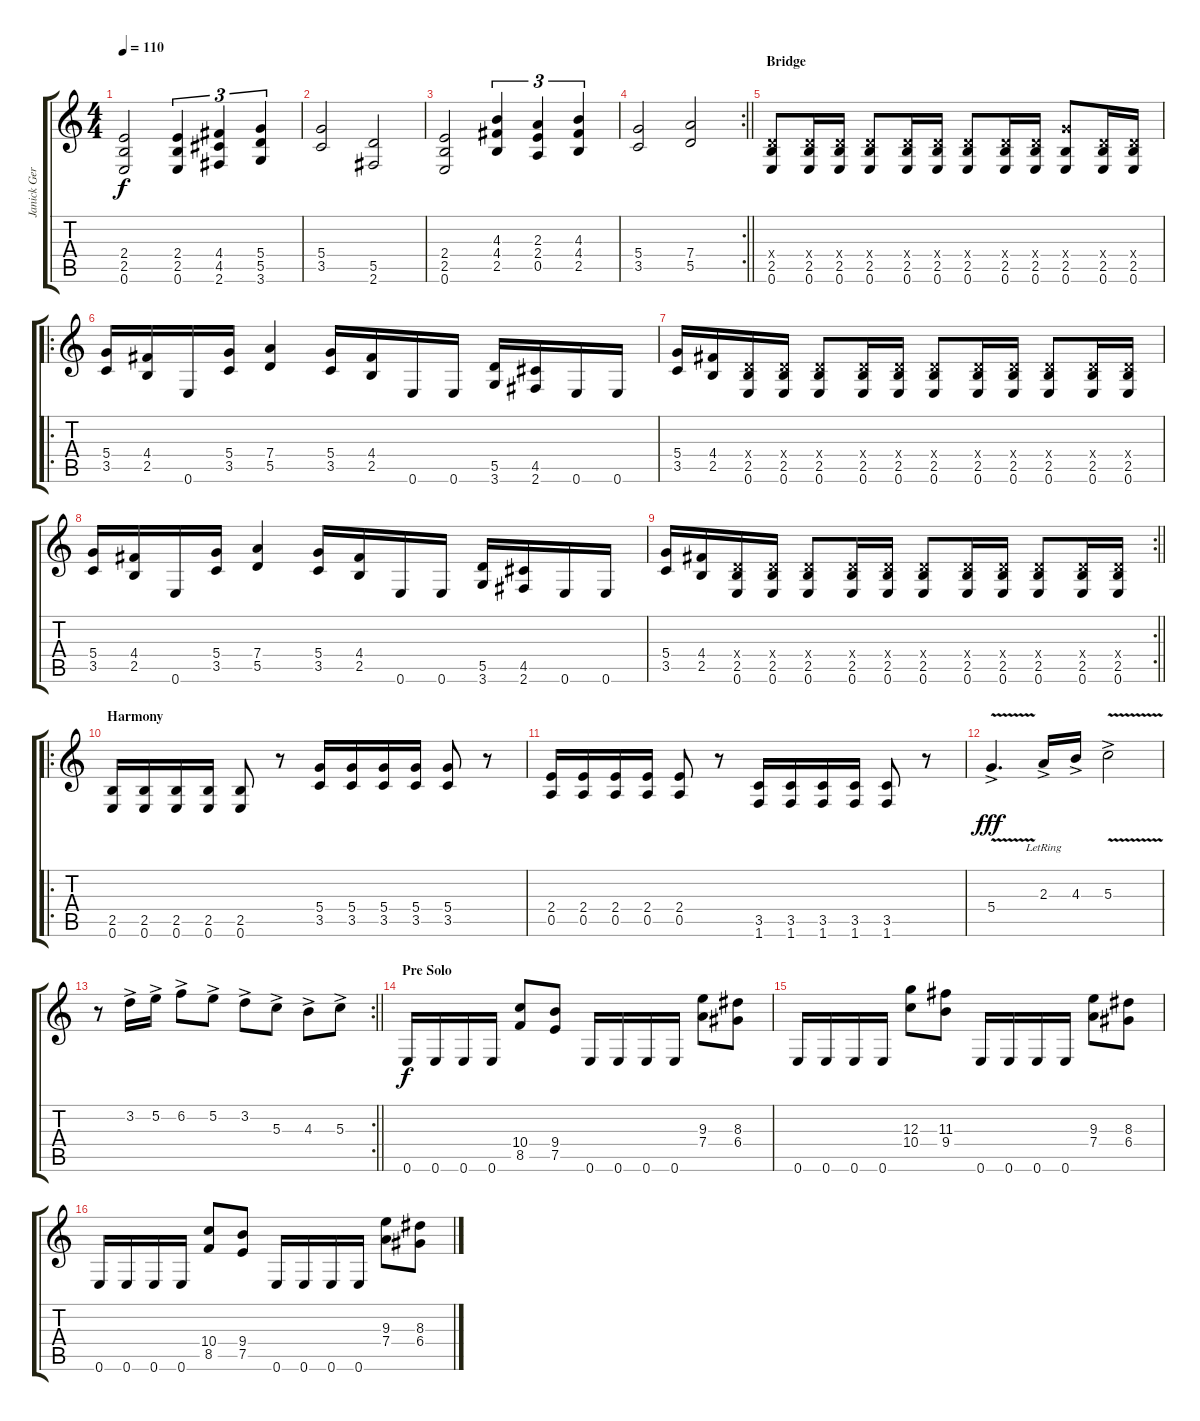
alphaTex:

\track ("Janick Gers : (Distortion)" "Janick Ger") {instrument distortionguitar}
\staff {score tabs}
\tuning (E4 B3 G3 D3 A2 E2) {hide}
\ts (4 4)
\tempo 110
\clef g2
\ks c
(2.4 2.5 0.6).2{dy f} (2.4 2.5 0.6).4{tu (3 2)} (4.4 4.5 2.6).4{tu (3 2)} (5.4 5.5 3.6).4{tu (3 2)} |
(5.4 3.5).2 (5.5 2.6).2 |
(2.4 2.5 0.6).2 (4.3 4.4 2.5).4{tu (3 2)} (2.3 2.4 0.5).4{tu (3 2)} (4.3 4.4 2.5).4{tu (3 2)} |
\rc 2
\barLineRight lightlight
(5.4 3.5).2 (7.4 5.5).2 |
\section ("" "Bridge")
(0.4{x} 2.5 0.6).8 (0.4{x} 2.5 0.6).16 (0.4{x} 2.5 0.6).16 (0.4{x} 2.5 0.6).8 (0.4{x} 2.5 0.6).16 (0.4{x} 2.5 0.6).16 (0.4{x} 2.5 0.6).8 (0.4{x} 2.5 0.6).16 (0.4{x} 2.5 0.6).16 (5.4{x} 2.5 0.6).8 (0.4{x} 2.5 0.6).16 (0.4{x} 2.5 0.6).16 |
\ro
(5.4 3.5).16 (4.4 2.5).16 0.6.16 (5.4 3.5).16 (7.4 5.5).4 (5.4 3.5).16 (4.4 2.5).16 0.6.16 0.6.16 (5.5 3.6).16 (4.5 2.6).16 0.6.16 0.6.16 |
(5.4 3.5).16 (4.4 2.5).16 (0.4{x} 2.5 0.6).16 (0.4{x} 2.5 0.6).16 (0.4{x} 2.5 0.6).8 (0.4{x} 2.5 0.6).16 (0.4{x} 2.5 0.6).16 (0.4{x} 2.5 0.6).8 (0.4{x} 2.5 0.6).16 (0.4{x} 2.5 0.6).16 (0.4{x} 2.5 0.6).8 (0.4{x} 2.5 0.6).16 (0.4{x} 2.5 0.6).16 |
(5.4 3.5).16 (4.4 2.5).16 0.6.16 (5.4 3.5).16 (7.4 5.5).4 (5.4 3.5).16 (4.4 2.5).16 0.6.16 0.6.16 (5.5 3.6).16 (4.5 2.6).16 0.6.16 0.6.16 |
\rc 2
\barLineRight lightlight
(5.4 3.5).16 (4.4 2.5).16 (0.4{x} 2.5 0.6).16 (0.4{x} 2.5 0.6).16 (0.4{x} 2.5 0.6).8 (0.4{x} 2.5 0.6).16 (0.4{x} 2.5 0.6).16 (0.4{x} 2.5 0.6).8 (0.4{x} 2.5 0.6).16 (0.4{x} 2.5 0.6).16 (0.4{x} 2.5 0.6).8 (0.4{x} 2.5 0.6).16 (0.4{x} 2.5 0.6).16 |
\ro
\section ("" "Harmony")
(2.5 0.6).16 (2.5 0.6).16 (2.5 0.6).16 (2.5 0.6).16 (2.5 0.6).8 r.8 (5.4 3.5).16 (5.4 3.5).16 (5.4 3.5).16 (5.4 3.5).16 (5.4 3.5).8 r.8 |
(2.4 0.5).16 (2.4 0.5).16 (2.4 0.5).16 (2.4 0.5).16 (2.4 0.5).8 r.8 (3.5 1.6).16 (3.5 1.6).16 (3.5 1.6).16 (3.5 1.6).16 (3.5 1.6).8 r.8 |
5.4{v ac}.4{d dy fff} 2.3{ac lr}.16 4.3{ac}.16 5.3{v ac}.2 |
\rc 2
\barLineRight lightlight
r.8 3.2{ac}.16 5.2{ac}.16 6.2{ac}.8 5.2{ac}.8 3.2{ac}.8 5.3{ac}.8 4.3{ac}.8 5.3{ac}.8 |
\section ("" "Pre Solo")
0.6.16{dy f} 0.6.16 0.6.16 0.6.16 (10.4 8.5).8 (9.4 7.5).8 0.6.16 0.6.16 0.6.16 0.6.16 (9.3 7.4).8 (8.3 6.4).8 |
0.6.16 0.6.16 0.6.16 0.6.16 (12.3 10.4).8 (11.3 9.4).8 0.6.16 0.6.16 0.6.16 0.6.16 (9.3 7.4).8 (8.3 6.4).8 |
0.6.16 0.6.16 0.6.16 0.6.16 (10.4 8.5).8 (9.4 7.5).8 0.6.16 0.6.16 0.6.16 0.6.16 (9.3 7.4).8 (8.3 6.4).8
